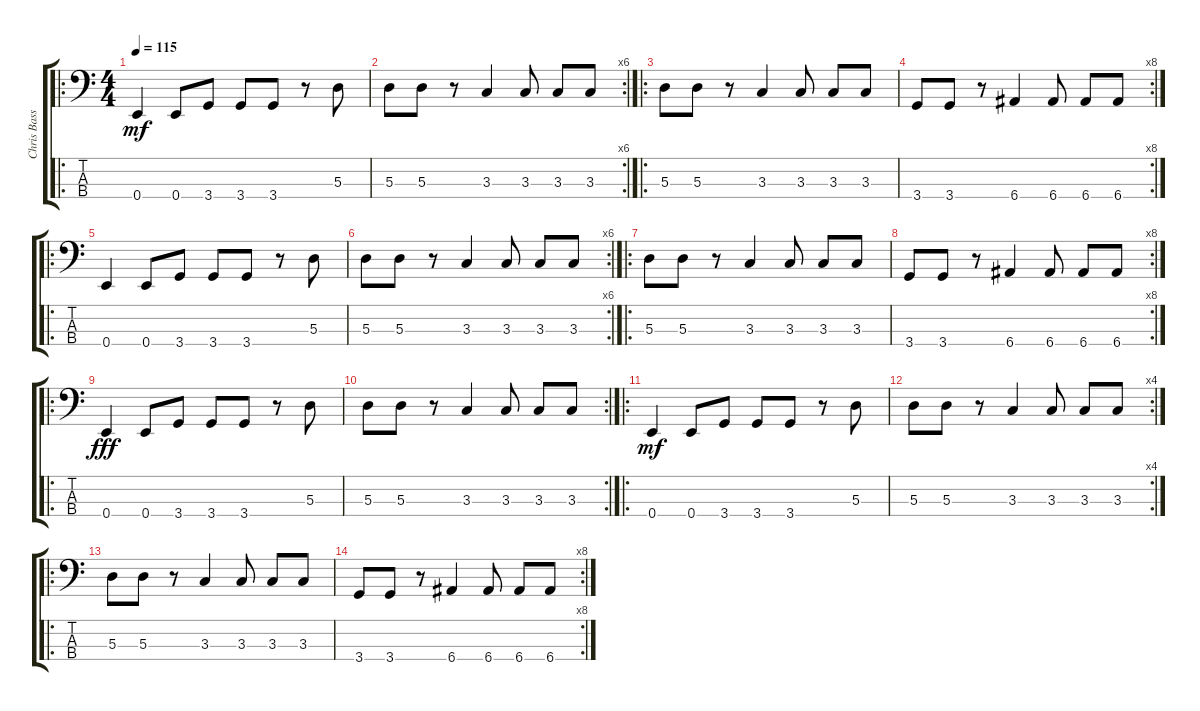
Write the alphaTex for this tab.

\track ("Chris Bass" "Chris Bass") {instrument electricbasspick}
\staff {score tabs}
\tuning (G2 D2 A1 E1) {hide}
\ro
\ts (4 4)
\tempo 115
\clef f4
\ks c
0.4.4{dy mf instrument electricbasspick} 0.4.8 3.4.8 3.4.8 3.4.8 r.8 5.3.8 |
\rc 6
5.3.8 5.3.8 r.8 3.3.4 3.3.8 3.3.8 3.3.8 |
\ro
5.3.8 5.3.8 r.8 3.3.4 3.3.8 3.3.8 3.3.8 |
\rc 8
3.4.8 3.4.8 r.8 6.4.4 6.4.8 6.4.8 6.4.8 |
\ro
0.4.4 0.4.8 3.4.8 3.4.8 3.4.8 r.8 5.3.8 |
\rc 6
5.3.8 5.3.8 r.8 3.3.4 3.3.8 3.3.8 3.3.8 |
\ro
5.3.8 5.3.8 r.8 3.3.4 3.3.8 3.3.8 3.3.8 |
\rc 8
3.4.8 3.4.8 r.8 6.4.4 6.4.8 6.4.8 6.4.8 |
\ro
0.4.4{dy fff} 0.4.8 3.4.8 3.4.8 3.4.8 r.8 5.3.8 |
\rc 2
5.3.8 5.3.8 r.8 3.3.4 3.3.8 3.3.8 3.3.8 |
\ro
0.4.4{dy mf} 0.4.8 3.4.8 3.4.8 3.4.8 r.8 5.3.8 |
\rc 4
5.3.8 5.3.8 r.8 3.3.4 3.3.8 3.3.8 3.3.8 |
\ro
5.3.8 5.3.8 r.8 3.3.4 3.3.8 3.3.8 3.3.8 |
\rc 8
3.4.8 3.4.8 r.8 6.4.4 6.4.8 6.4.8 6.4.8
